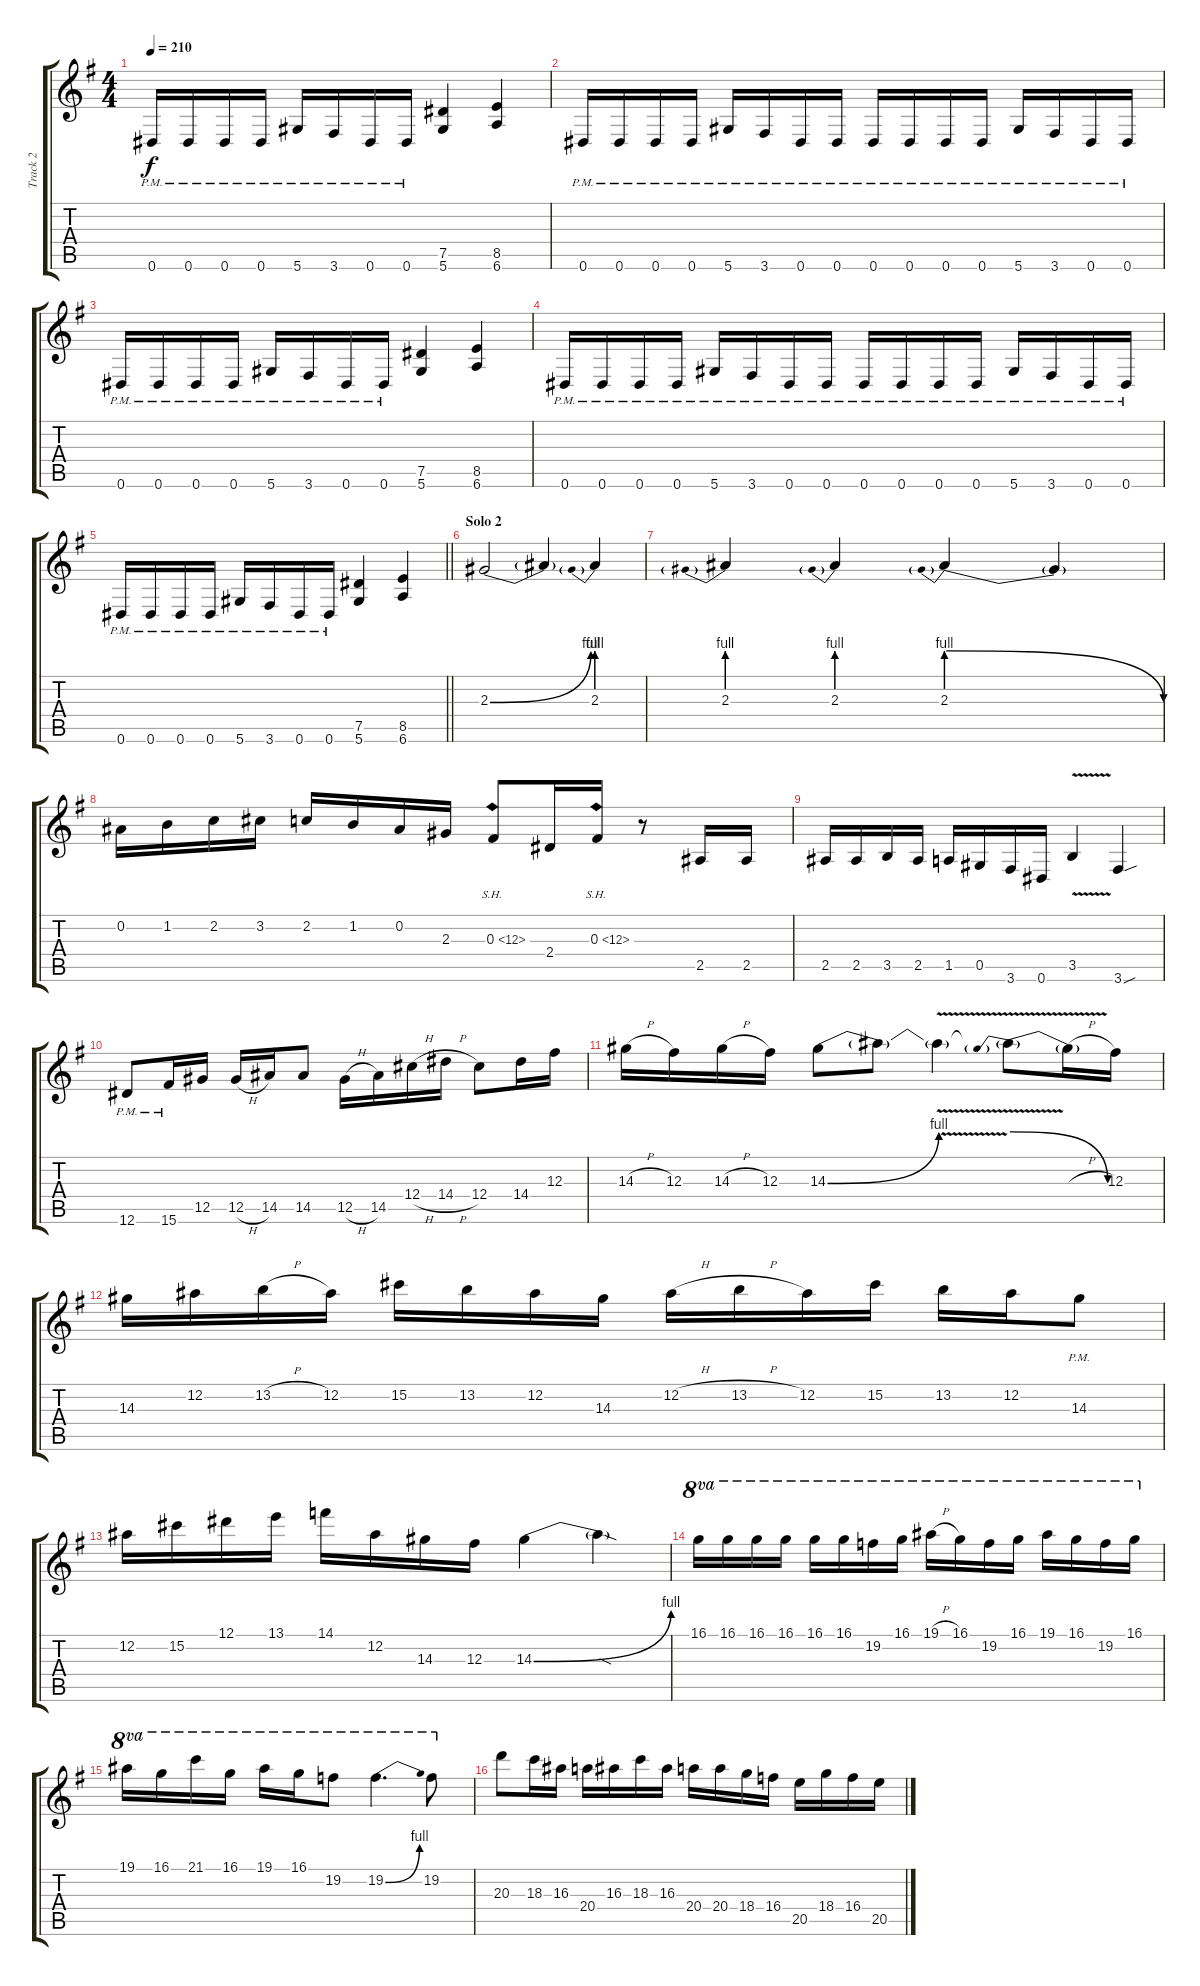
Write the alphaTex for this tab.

\track ("Track 2" "Track 2") {instrument overdrivenguitar}
\staff {score tabs}
\tuning (Eb4 Bb3 Gb3 Db3 Ab2 Eb2) {hide}
\ts (4 4)
\tempo 210
\clef g2
\ks eminor
0.6{pm}.16{dy f} 0.6{pm}.16 0.6{pm}.16 0.6{pm}.16 5.6{pm}.16 3.6{pm}.16 0.6{pm}.16 0.6{pm}.16 (7.5 5.6).4 (8.5 6.6).4 |
0.6{pm}.16 0.6{pm}.16 0.6{pm}.16 0.6{pm}.16 5.6{pm}.16 3.6{pm}.16 0.6{pm}.16 0.6{pm}.16 0.6{pm}.16 0.6{pm}.16 0.6{pm}.16 0.6{pm}.16 5.6{pm}.16 3.6{pm}.16 0.6{pm}.16 0.6{pm}.16 |
0.6{pm}.16 0.6{pm}.16 0.6{pm}.16 0.6{pm}.16 5.6{pm}.16 3.6{pm}.16 0.6{pm}.16 0.6{pm}.16 (7.5 5.6).4 (8.5 6.6).4 |
0.6{pm}.16 0.6{pm}.16 0.6{pm}.16 0.6{pm}.16 5.6{pm}.16 3.6{pm}.16 0.6{pm}.16 0.6{pm}.16 0.6{pm}.16 0.6{pm}.16 0.6{pm}.16 0.6{pm}.16 5.6{pm}.16 3.6{pm}.16 0.6{pm}.16 0.6{pm}.16 |
\barLineRight lightlight
0.6{pm}.16 0.6{pm}.16 0.6{pm}.16 0.6{pm}.16 5.6{pm}.16 3.6{pm}.16 0.6{pm}.16 0.6{pm}.16 (7.5 5.6).4 (8.5 6.6).4 |
\section ("" "Solo 2")
2.3{be (bend 0 0 60 4)}.2 2.3{t}.4 2.3{be (prebend 0 4 60 4)}.4 |
2.3{be (prebend 0 4 60 4)}.4 2.3{be (prebend 0 4 60 4)}.4 2.3{be (prebendrelease 0 4 60 0)}.4 2.3{t}.4 |
0.2.16 1.2.16 2.2.16 3.2.16 2.2.16 1.2.16 0.2.16 2.3.16 0.3{sh 12}.8 2.4.16 0.3{sh 12}.16 r.8 2.5.16 2.5.16 |
2.5.16 2.5.16 3.5.16 2.5.16 1.5.16 0.5.16 3.6.16 0.6.16 3.5{v}.4 3.6{sou}.4 |
12.6{pm}.8 15.6{pm}.16 12.5.16 12.5{h}.16 14.5.16 14.5.8 12.5{h}.16 14.5.16 12.4{h}.16 14.4{h}.16 12.4.8 14.4.16 12.3.16 |
14.3{h}.16 12.3.16 14.3{h}.16 12.3.16 14.3{be (bend 0 0 60 4)}.8 14.3{t}.8 14.3{v t}.4 14.3{be (prebendrelease 0 4 60 0) v t}.8 14.3{h t}.16 12.3.16 |
14.3.16 12.2.16 13.2{h}.16 12.2.16 15.2.16 13.2.16 12.2.16 14.3.16 12.2{h}.16 13.2{h}.16 12.2.16 15.2.16 13.2.16 12.2.16 14.3{pm}.8 |
12.2.16 15.2.16 12.1.16 13.1.16 14.1.16 12.2.16 14.3.16 12.3.16 14.3{be (bend 0 0 60 4)}.4 14.3{sod t}.4 |
16.1.16{ot 8va} 16.1.16{ot 8va} 16.1.16{ot 8va} 16.1.16{ot 8va} 16.1.16{ot 8va} 16.1.16{ot 8va} 19.2.16{ot 8va} 16.1.16{ot 8va} 19.1{h}.16{ot 8va} 16.1.16{ot 8va} 19.2.16{ot 8va} 16.1.16{ot 8va} 19.1.16{ot 8va} 16.1.16{ot 8va} 19.2.16{ot 8va} 16.1.16{ot 8va} |
19.1.16{ot 8va} 16.1.16{ot 8va} 21.1.16{ot 8va} 16.1.16{ot 8va} 19.1.16{ot 8va} 16.1.16{ot 8va} 19.2.8{ot 8va} 19.2{be (bend 0 0 60 4)}.4{d ot 8va} 19.2.8{ot 8va} |
20.3.8 18.3.16 16.3.16 20.4.16 16.3.16 18.3.16 16.3.16 20.4.16 20.4.16 18.4.16 16.4.16 20.5.16 18.4.16 16.4.16 20.5.16
